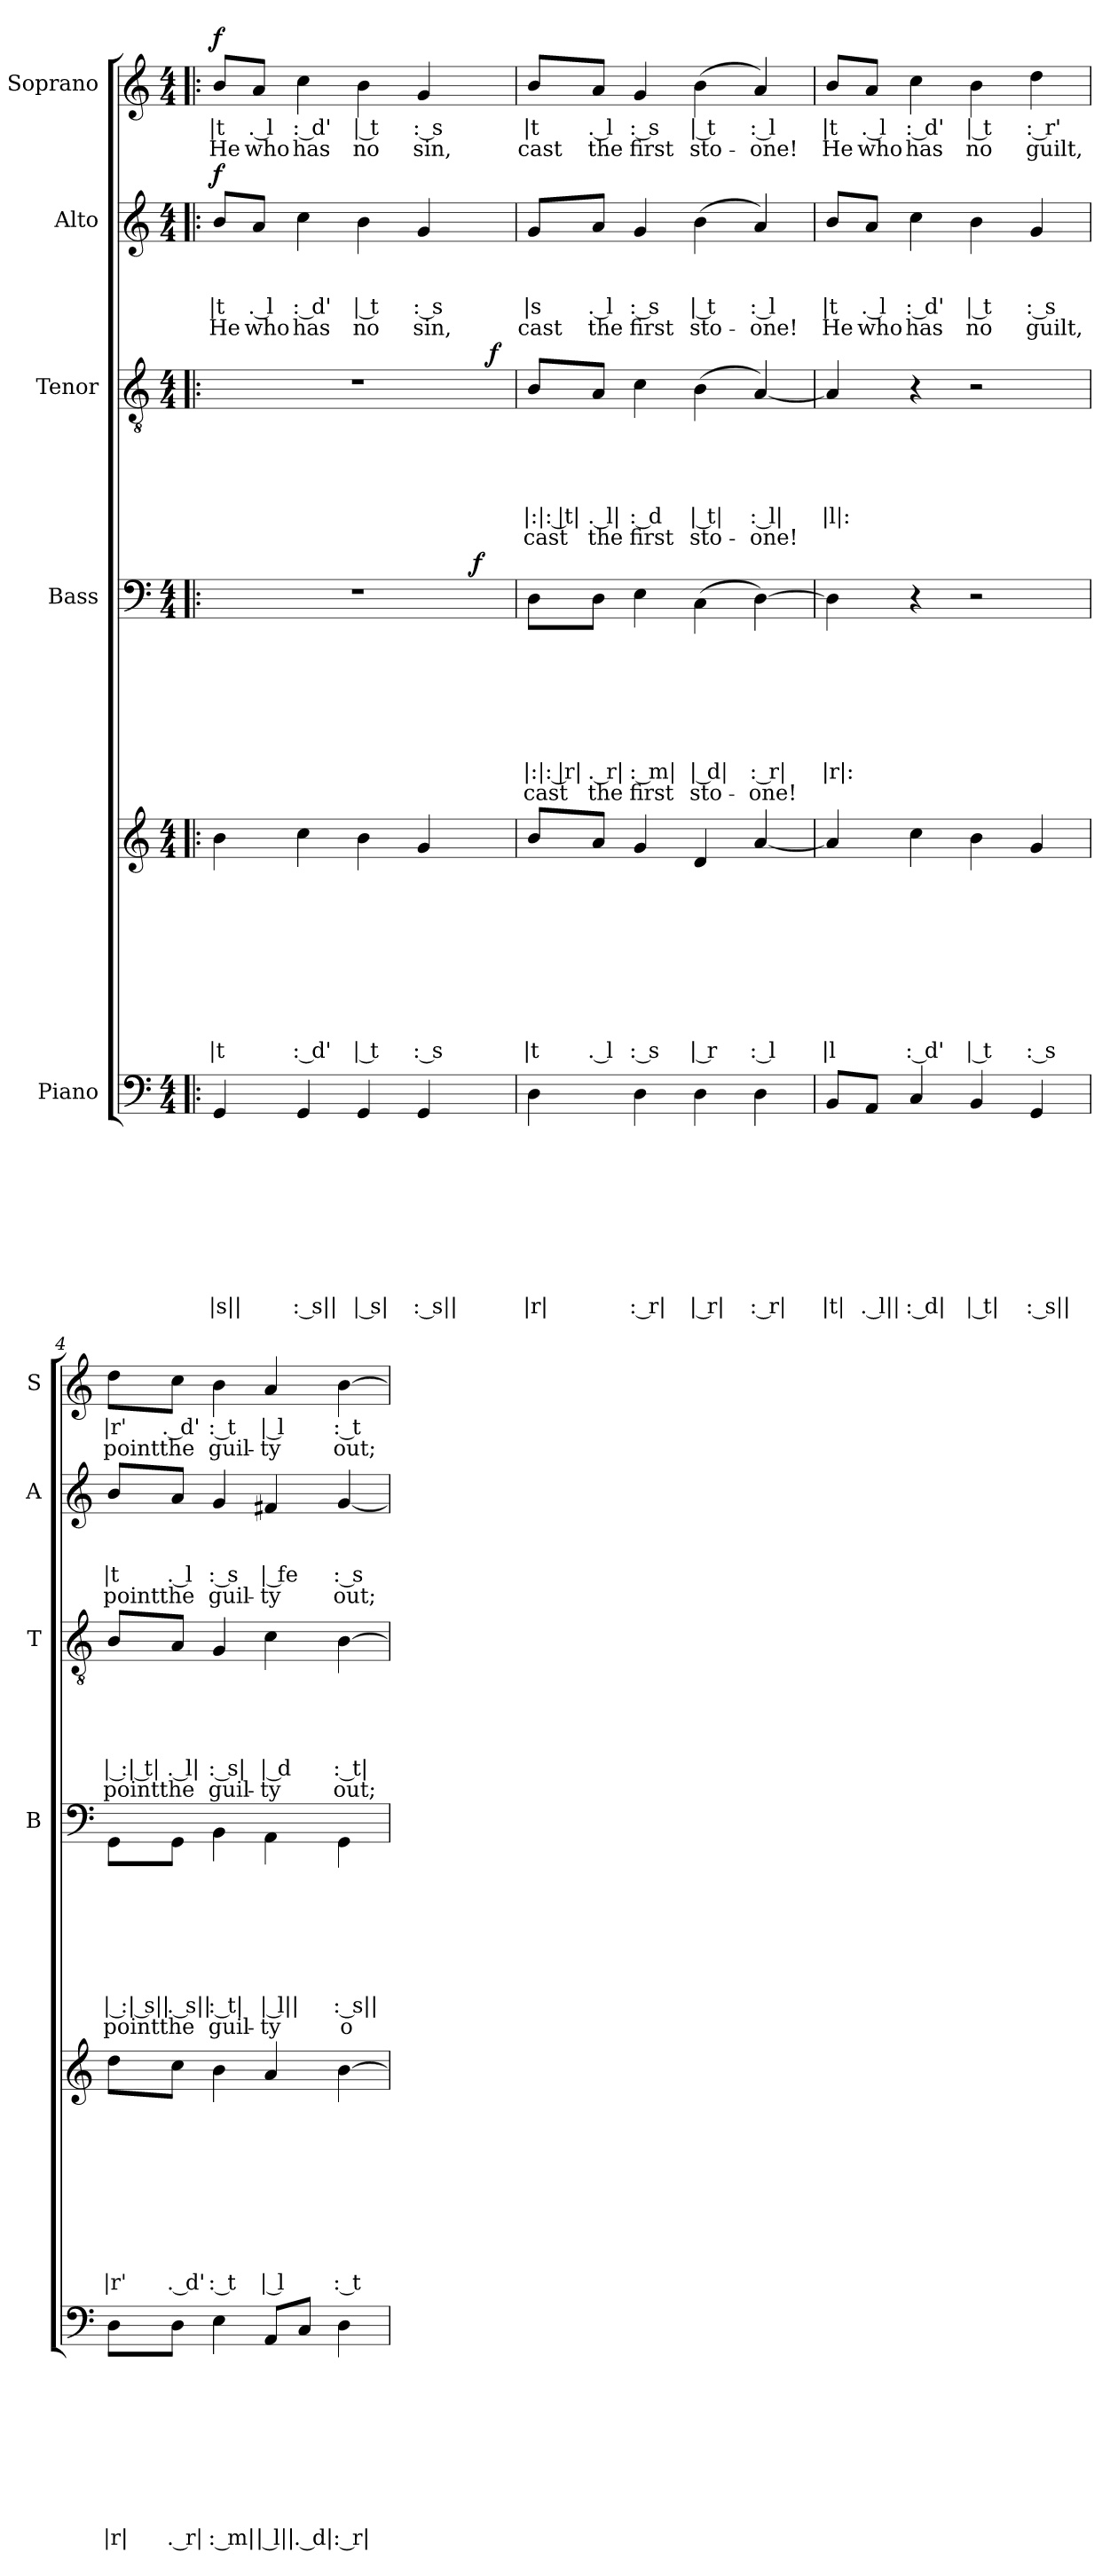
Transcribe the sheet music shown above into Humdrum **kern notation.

**kern	**text	**text	**text	**text	**text	**text	**text	**text	**text	**kern	**text	**text	**text	**text	**text	**text	**text	**text	**text	**dynam	**kern	**text	**text	**text	**text	**text	**text	**text	**text	**dynam	**kern	**text	**text	**text	**text	**text	**text	**dynam	**kern	**text	**text	**text	**text	**dynam	**kern	**text	**text	**dynam
*part5	*part5	*part5	*part5	*part5	*part5	*part5	*part5	*part5	*part5	*part5	*part5	*part5	*part5	*part5	*part5	*part5	*part5	*part5	*part5	*part5	*part4	*part4	*part4	*part4	*part4	*part4	*part4	*part4	*part4	*part4	*part3	*part3	*part3	*part3	*part3	*part3	*part3	*part3	*part2	*part2	*part2	*part2	*part2	*part2	*part1	*part1	*part1	*part1
*staff6	*staff6	*staff6	*staff6	*staff6	*staff6	*staff6	*staff6	*staff6	*staff6	*staff5	*staff5	*staff5	*staff5	*staff5	*staff5	*staff5	*staff5	*staff5	*staff5	*staff5/6	*staff4	*staff4	*staff4	*staff4	*staff4	*staff4	*staff4	*staff4	*staff4	*staff4	*staff3	*staff3	*staff3	*staff3	*staff3	*staff3	*staff3	*staff3	*staff2	*staff2	*staff2	*staff2	*staff2	*staff2	*staff1	*staff1	*staff1	*staff1
*I"Piano	*	*	*	*	*	*	*	*	*	*	*	*	*	*	*	*	*	*	*	*	*I"Bass	*	*	*	*	*	*	*	*	*	*I"Tenor	*	*	*	*	*	*	*	*I"Alto	*	*	*	*	*	*I"Soprano	*	*	*
*	*	*	*	*	*	*	*	*	*	*	*	*	*	*	*	*	*	*	*	*	*I'B	*	*	*	*	*	*	*	*	*	*I'T	*	*	*	*	*	*	*	*I'A	*	*	*	*	*	*I'S	*	*	*
*clefF4	*	*	*	*	*	*	*	*	*	*clefG2	*	*	*	*	*	*	*	*	*	*	*clefF4	*	*	*	*	*	*	*	*	*	*clefGv2	*	*	*	*	*	*	*	*clefG2	*	*	*	*	*	*clefG2	*	*	*
*k[]	*	*	*	*	*	*	*	*	*	*k[]	*	*	*	*	*	*	*	*	*	*	*k[]	*	*	*	*	*	*	*	*	*	*k[]	*	*	*	*	*	*	*	*k[]	*	*	*	*	*	*k[]	*	*	*
*C:	*	*	*	*	*	*	*	*	*	*C:	*	*	*	*	*	*	*	*	*	*	*C:	*	*	*	*	*	*	*	*	*	*C:	*	*	*	*	*	*	*	*C:	*	*	*	*	*	*C:	*	*	*
*M4/4	*	*	*	*	*	*	*	*	*	*M4/4	*	*	*	*	*	*	*	*	*	*	*M4/4	*	*	*	*	*	*	*	*	*	*M4/4	*	*	*	*	*	*	*	*M4/4	*	*	*	*	*	*M4/4	*	*	*
=1!|:	=1!|:	=1!|:	=1!|:	=1!|:	=1!|:	=1!|:	=1!|:	=1!|:	=1!|:	=1!|:	=1!|:	=1!|:	=1!|:	=1!|:	=1!|:	=1!|:	=1!|:	=1!|:	=1!|:	=1!|:	=1!|:	=1!|:	=1!|:	=1!|:	=1!|:	=1!|:	=1!|:	=1!|:	=1!|:	=1!|:	=1!|:	=1!|:	=1!|:	=1!|:	=1!|:	=1!|:	=1!|:	=1!|:	=1!|:	=1!|:	=1!|:	=1!|:	=1!|:	=1!|:	=1!|:	=1!|:	=1!|:	=1!|:
!	!	!	!	!	!	!	!	!	!LO:LY:b:rj	!	!	!	!	!	!	!	!	!	!LO:LY:b:rj	!LO:DY:a=2	!	!	!	!	!	!	!	!	!	!	!	!	!	!	!	!	!	!	!	!	!	!LO:LY:b:rj	!LO:LY:b:rj	!	!	!LO:LY:b:rj	!LO:LY:b:rj	!
!	!	!	!	!	!	!	!	!	!	!	!	!	!	!	!	!	!	!	!	!LO:DY:n=1:a	!	!	!	!	!	!	!	!	!	!	!	!	!	!	!	!	!	!	!	!	!	!	!	!LO:DY:a	!	!	!	!LO:DY:a
*	*	*	*	*	*	*	*	*	*	*	*	*	*	*	*	*	*	*	*	*	*^	*	*	*	*	*	*	*	*	*	*^	*	*	*	*	*	*	*	*	*	*	*	*	*	*	*	*	*
4GG/	.	.	.	.	.	.	.	.	|s||	4b\	.	.	.	.	.	.	.	.	|t	mp mp	1r	2ryy	.	.	.	.	.	.	.	.	.	1r	2...ryy	.	.	.	.	.	.	.	8b/L	.	.	|t	He	f	8b/L	|t	He	f
!	!	!	!	!	!	!	!	!	!	!	!	!	!	!	!	!	!	!	!	!	!	!	!	!	!	!	!	!	!	!	!	!	!	!	!	!	!	!	!	!	!	!	!	!LO:LY:b:rj	!LO:LY:b:rj	!	!	!LO:LY:b:rj	!LO:LY:b:rj	!
.	.	.	.	.	.	.	.	.	.	.	.	.	.	.	.	.	.	.	.	.	.	.	.	.	.	.	.	.	.	.	.	.	.	.	.	.	.	.	.	.	8a/J	.	.	. l	who	.	8a/J	. l	who	.
!	!	!	!	!	!	!	!	!	!LO:LY:b:rj	!	!	!	!	!	!	!	!	!	!LO:LY:b:rj	!	!	!	!	!	!	!	!	!	!	!	!	!	!	!	!	!	!	!	!	!	!	!	!	!LO:LY:b:rj	!LO:LY:b:rj	!	!	!LO:LY:b:rj	!LO:LY:b:rj	!
4GG/	.	.	.	.	.	.	.	.	: s||	4cc\	.	.	.	.	.	.	.	.	: d'	.	.	.	.	.	.	.	.	.	.	.	.	.	.	.	.	.	.	.	.	.	4cc\	.	.	: d'	has	.	4cc\	: d'	has	.
!	!	!	!	!	!	!	!	!	!LO:LY:b:rj	!	!	!	!	!	!	!	!	!	!LO:LY:b:rj	!	!	!	!	!	!	!	!	!	!	!	!	!	!	!	!	!	!	!	!	!	!	!	!	!LO:LY:b:rj	!LO:LY:b:rj	!	!	!LO:LY:b:rj	!LO:LY:b:rj	!
4GG/	.	.	.	.	.	.	.	.	| s|	4b\	.	.	.	.	.	.	.	.	| t	.	.	4ryy	.	.	.	.	.	.	.	.	.	.	.	.	.	.	.	.	.	.	4b\	.	.	| t	no	.	4b\	| t	no	.
!	!	!	!	!	!	!	!	!	!LO:LY:b:rj	!	!	!	!	!	!	!	!	!	!LO:LY:b:rj	!	!	!	!	!	!	!	!	!	!	!	!	!	!	!	!	!	!	!	!	!	!	!	!	!LO:LY:b:rj	!LO:LY:b:rj	!	!	!LO:LY:b:rj	!LO:LY:b:rj	!
4GG/	.	.	.	.	.	.	.	.	: s||	4g/	.	.	.	.	.	.	.	.	: s	.	.	8ryy	.	.	.	.	.	.	.	.	.	.	.	.	.	.	.	.	.	.	4g/	.	.	: s	sin,	.	4g/	: s	sin,	.
.	.	.	.	.	.	.	.	.	.	.	.	.	.	.	.	.	.	.	.	.	.	32ryy	.	.	.	.	.	.	.	.	.	.	.	.	.	.	.	.	.	.	.	.	.	.	.	.	.	.	.	.
!	!	!	!	!	!	!	!	!	!	!	!	!	!	!	!	!	!	!	!	!	!	!	!	!	!	!	!	!	!	!	!LO:DY:a	!	!	!	!	!	!	!	!	!	!	!	!	!	!	!	!	!	!	!
.	.	.	.	.	.	.	.	.	.	.	.	.	.	.	.	.	.	.	.	.	.	16.ryy	.	.	.	.	.	.	.	.	f	.	.	.	.	.	.	.	.	.	.	.	.	.	.	.	.	.	.	.
!	!	!	!	!	!	!	!	!	!	!	!	!	!	!	!	!	!	!	!	!	!	!	!	!	!	!	!	!	!	!	!	!	!	!	!	!	!	!	!	!LO:DY:a	!	!	!	!	!	!	!	!	!	!
.	.	.	.	.	.	.	.	.	.	.	.	.	.	.	.	.	.	.	.	.	.	.	.	.	.	.	.	.	.	.	.	.	16ryy	.	.	.	.	.	.	f	.	.	.	.	.	.	.	.	.	.
=2	=2	=2	=2	=2	=2	=2	=2	=2	=2	=2	=2	=2	=2	=2	=2	=2	=2	=2	=2	=2	=2	=2	=2	=2	=2	=2	=2	=2	=2	=2	=2	=2	=2	=2	=2	=2	=2	=2	=2	=2	=2	=2	=2	=2	=2	=2	=2	=2	=2	=2
!	!	!	!	!	!	!	!	!	!LO:LY:b:rj	!	!	!	!	!	!	!	!	!	!LO:LY:b:rj	!	!	!	!	!	!	!	!	!	!LO:LY:b:rj	!LO:LY:b:rj	!	!	!	!	!	!	!	!LO:LY:b:rj	!LO:LY:b:rj	!	!	!	!	!LO:LY:b:rj	!LO:LY:b:rj	!	!	!LO:LY:b:rj	!LO:LY:b:rj	!
*	*	*	*	*	*	*	*	*	*	*	*	*	*	*	*	*	*	*	*	*	*v	*v	*	*	*	*	*	*	*	*	*	*	*	*	*	*	*	*	*	*	*	*	*	*	*	*	*	*	*	*
*	*	*	*	*	*	*	*	*	*	*	*	*	*	*	*	*	*	*	*	*	*	*	*	*	*	*	*	*	*	*	*v	*v	*	*	*	*	*	*	*	*	*	*	*	*	*	*	*	*	*
4D\	.	.	.	.	.	.	.	.	|r|	8b/L	.	.	.	.	.	.	.	.	|t	.	8D\L	.	.	.	.	.	.	|:|: |r|	cast	.	8B/L	.	.	.	.	|:|: |t|	cast	.	8g/L	.	.	|s	cast	.	8b/L	|t	cast	.
!	!	!	!	!	!	!	!	!	!	!	!	!	!	!	!	!	!	!	!LO:LY:b:rj	!	!	!	!	!	!	!	!	!LO:LY:b:rj	!LO:LY:b:rj	!	!	!	!	!	!	!LO:LY:b:rj	!LO:LY:b:rj	!	!	!	!	!LO:LY:b:rj	!LO:LY:b:rj	!	!	!LO:LY:b:rj	!LO:LY:b:rj	!
.	.	.	.	.	.	.	.	.	.	8a/J	.	.	.	.	.	.	.	.	. l	.	8D\J	.	.	.	.	.	.	. r|	the	.	8A/J	.	.	.	.	. l|	the	.	8a/J	.	.	. l	the	.	8a/J	. l	the	.
!	!	!	!	!	!	!	!	!	!LO:LY:b:rj	!	!	!	!	!	!	!	!	!	!LO:LY:b:rj	!	!	!	!	!	!	!	!	!LO:LY:b:rj	!LO:LY:b:rj	!	!	!	!	!	!	!LO:LY:b:rj	!LO:LY:b:rj	!	!	!	!	!LO:LY:b:rj	!LO:LY:b:rj	!	!	!LO:LY:b:rj	!LO:LY:b:rj	!
4D\	.	.	.	.	.	.	.	.	: r|	4g/	.	.	.	.	.	.	.	.	: s	.	4E\	.	.	.	.	.	.	: m|	first	.	4c\	.	.	.	.	: d	first	.	4g/	.	.	: s	first	.	4g/	: s	first	.
!	!	!	!	!	!	!	!	!	!LO:LY:b:rj	!	!	!	!	!	!	!	!	!	!LO:LY:b:rj	!	!	!	!	!	!	!	!	!LO:LY:b:rj	!LO:LY:b:rj	!	!	!	!	!	!	!LO:LY:b:rj	!LO:LY:b:rj	!	!	!	!	!LO:LY:b:rj	!LO:LY:b:rj	!	!	!LO:LY:b:rj	!LO:LY:b:rj	!
4D\	.	.	.	.	.	.	.	.	| r|	4d/	.	.	.	.	.	.	.	.	| r	.	(>4C\	.	.	.	.	.	.	| d|	sto-	.	(>4B\	.	.	.	.	| t|	sto-	.	(>4b\	.	.	| t	sto-	.	(>4b\	| t	sto-	.
!	!	!	!	!	!	!	!	!	!LO:LY:b:rj	!	!	!	!	!	!	!	!	!	!LO:LY:b:rj	!	!	!	!	!	!	!	!	!LO:LY:b:rj	!LO:LY:b:rj	!	!	!	!	!	!	!LO:LY:b:rj	!LO:LY:b:rj	!	!	!	!	!LO:LY:b:rj	!LO:LY:b:rj	!	!	!LO:LY:b:rj	!LO:LY:b:rj	!
4D\	.	.	.	.	.	.	.	.	: r|	[<4a/	.	.	.	.	.	.	.	.	: l	.	[>4D\)	.	.	.	.	.	.	: r|	-one!	.	[<4A/)	.	.	.	.	: l|	-one!	.	4a/)	.	.	: l	-one!	.	4a/)	: l	-one!	.
=3	=3	=3	=3	=3	=3	=3	=3	=3	=3	=3	=3	=3	=3	=3	=3	=3	=3	=3	=3	=3	=3	=3	=3	=3	=3	=3	=3	=3	=3	=3	=3	=3	=3	=3	=3	=3	=3	=3	=3	=3	=3	=3	=3	=3	=3	=3	=3	=3
!	!	!	!	!	!	!	!	!	!LO:LY:b:rj	!	!	!	!	!	!	!	!	!	!LO:LY:b:rj	!	!	!	!	!	!	!	!	!LO:LY:b:rj	!	!	!	!	!	!	!	!LO:LY:b:rj	!	!	!	!	!	!LO:LY:b:rj	!LO:LY:b:rj	!	!	!LO:LY:b:rj	!LO:LY:b:rj	!
8BB/L	.	.	.	.	.	.	.	.	|t|	4a/]	.	.	.	.	.	.	.	.	|l	.	4D\]	.	.	.	.	.	.	|r|:	.	.	4A/]	.	.	.	.	|l|:	.	.	8b/L	.	.	|t	He	.	8b/L	|t	He	.
!	!	!	!	!	!	!	!	!	!LO:LY:b:rj	!	!	!	!	!	!	!	!	!	!	!	!	!	!	!	!	!	!	!	!	!	!	!	!	!	!	!	!	!	!	!	!	!LO:LY:b:rj	!LO:LY:b:rj	!	!	!LO:LY:b:rj	!LO:LY:b:rj	!
8AA/J	.	.	.	.	.	.	.	.	. l||	.	.	.	.	.	.	.	.	.	.	.	.	.	.	.	.	.	.	.	.	.	.	.	.	.	.	.	.	.	8a/J	.	.	. l	who	.	8a/J	. l	who	.
!	!	!	!	!	!	!	!	!	!LO:LY:b:rj	!	!	!	!	!	!	!	!	!	!LO:LY:b:rj	!	!	!	!	!	!	!	!	!	!	!	!	!	!	!	!	!	!	!	!	!	!	!LO:LY:b:rj	!LO:LY:b:rj	!	!	!LO:LY:b:rj	!LO:LY:b:rj	!
4C/	.	.	.	.	.	.	.	.	: d|	4cc\	.	.	.	.	.	.	.	.	: d'	.	4r	.	.	.	.	.	.	.	.	.	4r	.	.	.	.	.	.	.	4cc\	.	.	: d'	has	.	4cc\	: d'	has	.
!	!	!	!	!	!	!	!	!	!LO:LY:b:rj	!	!	!	!	!	!	!	!	!	!LO:LY:b:rj	!	!	!	!	!	!	!	!	!	!	!	!	!	!	!	!	!	!	!	!	!	!	!LO:LY:b:rj	!LO:LY:b:rj	!	!	!LO:LY:b:rj	!LO:LY:b:rj	!
4BB/	.	.	.	.	.	.	.	.	| t|	4b\	.	.	.	.	.	.	.	.	| t	.	2r	.	.	.	.	.	.	.	.	.	2r	.	.	.	.	.	.	.	4b\	.	.	| t	no	.	4b\	| t	no	.
!	!	!	!	!	!	!	!	!	!LO:LY:b:rj	!	!	!	!	!	!	!	!	!	!LO:LY:b:rj	!	!	!	!	!	!	!	!	!	!	!	!	!	!	!	!	!	!	!	!	!	!	!LO:LY:b:rj	!LO:LY:b:rj	!	!	!LO:LY:b:rj	!LO:LY:b:rj	!
4GG/	.	.	.	.	.	.	.	.	: s||	4g/	.	.	.	.	.	.	.	.	: s	.	.	.	.	.	.	.	.	.	.	.	.	.	.	.	.	.	.	.	4g/	.	.	: s	guilt,	.	4dd\	: r'	guilt,	.
=4	=4	=4	=4	=4	=4	=4	=4	=4	=4	=4	=4	=4	=4	=4	=4	=4	=4	=4	=4	=4	=4	=4	=4	=4	=4	=4	=4	=4	=4	=4	=4	=4	=4	=4	=4	=4	=4	=4	=4	=4	=4	=4	=4	=4	=4	=4	=4	=4
!	!	!	!	!	!	!	!	!	!LO:LY:b:rj	!	!	!	!	!	!	!	!	!	!LO:LY:b:rj	!	!	!	!	!	!	!	!	!LO:LY:b:rj	!LO:LY:b:rj	!	!	!	!	!	!	!LO:LY:b:rj	!LO:LY:b:rj	!	!	!	!	!LO:LY:b:rj	!LO:LY:b:rj	!	!	!LO:LY:b:rj	!LO:LY:b:rj	!
8D\L	.	.	.	.	.	.	.	.	|r|	8dd\L	.	.	.	.	.	.	.	.	|r'	.	8GG\L	.	.	.	.	.	.	| :| s||	pointthe	.	8B/L	.	.	.	.	| :| t|	pointthe	.	8b/L	.	.	|t	pointthe	.	8dd\L	|r'	pointthe	.
!	!	!	!	!	!	!	!	!	!LO:LY:b:rj	!	!	!	!	!	!	!	!	!	!LO:LY:b:rj	!	!	!	!	!	!	!	!	!LO:LY:b:rj	!	!	!	!	!	!	!	!LO:LY:b:rj	!	!	!	!	!	!LO:LY:b:rj	!	!	!	!LO:LY:b:rj	!	!
8D\J	.	.	.	.	.	.	.	.	. r|	8cc\J	.	.	.	.	.	.	.	.	. d'	.	8GG\J	.	.	.	.	.	.	. s||	.	.	8A/J	.	.	.	.	. l|	.	.	8a/J	.	.	. l	.	.	8cc\J	. d'	.	.
!	!	!	!	!	!	!	!	!	!LO:LY:b:rj	!	!	!	!	!	!	!	!	!	!LO:LY:b:rj	!	!	!	!	!	!	!	!	!LO:LY:b:rj	!LO:LY:b:rj	!	!	!	!	!	!	!LO:LY:b:rj	!LO:LY:b:rj	!	!	!	!	!LO:LY:b:rj	!LO:LY:b:rj	!	!	!LO:LY:b:rj	!LO:LY:b:rj	!
4E\	.	.	.	.	.	.	.	.	: m|	4b\	.	.	.	.	.	.	.	.	: t	.	4BB\	.	.	.	.	.	.	: t|	guil-	.	4G/	.	.	.	.	: s|	guil-	.	4g/	.	.	: s	guil-	.	4b\	: t	guil-	.
!	!	!	!	!	!	!	!	!	!LO:LY:b:rj	!	!	!	!	!	!	!	!	!	!LO:LY:b:rj	!	!	!	!	!	!	!	!	!LO:LY:b:rj	!LO:LY:b:rj	!	!	!	!	!	!	!LO:LY:b:rj	!LO:LY:b:rj	!	!	!	!	!LO:LY:b:rj	!LO:LY:b:rj	!	!	!LO:LY:b:rj	!LO:LY:b:rj	!
8AA/L	.	.	.	.	.	.	.	.	| l||	4a/	.	.	.	.	.	.	.	.	| l	.	4AA\	.	.	.	.	.	.	| l||	-ty	.	4c\	.	.	.	.	| d	-ty	.	4f#X/	.	.	| fe	-ty	.	4a/	| l	-ty	.
!	!	!	!	!	!	!	!	!	!LO:LY:b:rj	!	!	!	!	!	!	!	!	!	!	!	!	!	!	!	!	!	!	!	!	!	!	!	!	!	!	!	!	!	!	!	!	!	!	!	!	!	!	!
8C/J	.	.	.	.	.	.	.	.	. d|	.	.	.	.	.	.	.	.	.	.	.	.	.	.	.	.	.	.	.	.	.	.	.	.	.	.	.	.	.	.	.	.	.	.	.	.	.	.	.
!	!	!	!	!	!	!	!	!	!LO:LY:b:rj	!	!	!	!	!	!	!	!	!	!LO:LY:b:rj	!	!	!	!	!	!	!	!	!LO:LY:b:rj	!LO:LY:b:rj	!	!	!	!	!	!	!LO:LY:b:rj	!LO:LY:b:rj	!	!	!	!	!LO:LY:b:rj	!LO:LY:b:rj	!	!	!LO:LY:b:rj	!LO:LY:b:rj	!
4D\	.	.	.	.	.	.	.	.	: r|	[>4b\	.	.	.	.	.	.	.	.	: t	.	4GG\	.	.	.	.	.	.	: s||	o-	.	[>4B\	.	.	.	.	: t|	out;	.	[<4g/	.	.	: s	out;	.	[>4b\	: t	out;	.
=	=	=	=	=	=	=	=	=	=	=	=	=	=	=	=	=	=	=	=	=	=	=	=	=	=	=	=	=	=	=	=	=	=	=	=	=	=	=	=	=	=	=	=	=	=	=	=	=
*-	*-	*-	*-	*-	*-	*-	*-	*-	*-	*-	*-	*-	*-	*-	*-	*-	*-	*-	*-	*-	*-	*-	*-	*-	*-	*-	*-	*-	*-	*-	*-	*-	*-	*-	*-	*-	*-	*-	*-	*-	*-	*-	*-	*-	*-	*-	*-	*-
